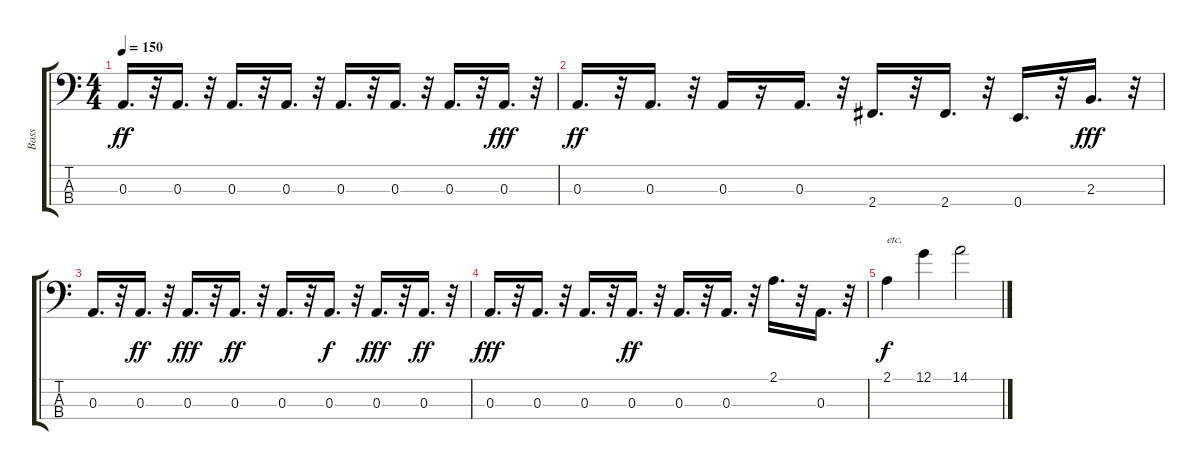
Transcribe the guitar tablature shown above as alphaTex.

\track ("Bass" "Bass") {instrument electricbassfinger}
\staff {score tabs}
\tuning (G2 D2 A1 E1) {hide}
\ts (4 4)
\tempo 150
\clef f4
\ks c
0.3.16{d dy ff} r.32 0.3.16{d} r.32 0.3.16{d} r.32 0.3.16{d} r.32 0.3.16{d} r.32 0.3.16{d} r.32 0.3.16{d} r.32 0.3.16{d dy fff} r.32 |
0.3.16{d dy ff} r.32 0.3.16{d} r.32 0.3.16 r.16 0.3.16{d} r.32 2.4.16{d} r.32 2.4.16{d} r.32 0.4.16{d} r.32 2.3.16{d dy fff} r.32 |
0.3.16{d} r.32 0.3.16{d dy ff} r.32 0.3.16{d dy fff} r.32 0.3.16{d dy ff} r.32 0.3.16{d} r.32 0.3.16{d dy f} r.32 0.3.16{d dy fff} r.32 0.3.16{d dy ff} r.32 |
0.3.16{d dy fff} r.32 0.3.16{d} r.32 0.3.16{d} r.32 0.3.16{d dy ff} r.32 0.3.16{d} r.32 0.3.16{d} r.32 2.1.16{d} r.32 0.3.16{d} r.32 |
2.1.4{txt "etc." dy f} 12.1.4 14.1.2
